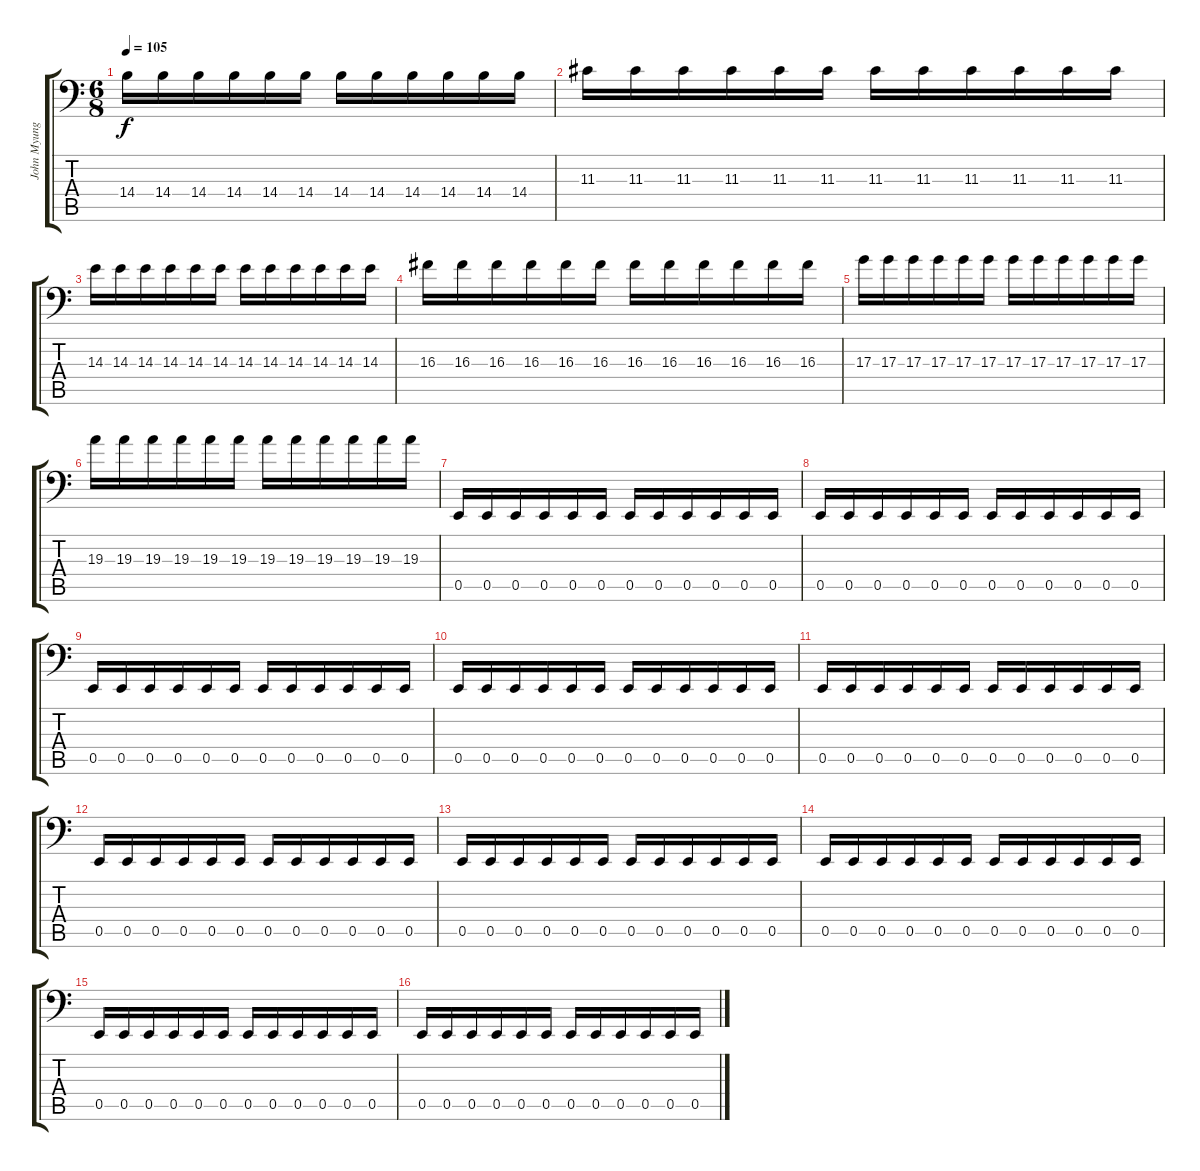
\track ("John Myung" "John Myung") {instrument electricbassfinger}
\staff {score tabs}
\tuning (C3 G2 D2 A1 E1 B0) {hide}
\ts (6 8)
\tempo 105
\clef f4
\ks c
14.4.16{dy f} 14.4.16 14.4.16 14.4.16 14.4.16 14.4.16 14.4.16 14.4.16 14.4.16 14.4.16 14.4.16 14.4.16 |
11.3.16 11.3.16 11.3.16 11.3.16 11.3.16 11.3.16 11.3.16 11.3.16 11.3.16 11.3.16 11.3.16 11.3.16 |
14.3.16 14.3.16 14.3.16 14.3.16 14.3.16 14.3.16 14.3.16 14.3.16 14.3.16 14.3.16 14.3.16 14.3.16 |
16.3.16 16.3.16 16.3.16 16.3.16 16.3.16 16.3.16 16.3.16 16.3.16 16.3.16 16.3.16 16.3.16 16.3.16 |
17.3.16 17.3.16 17.3.16 17.3.16 17.3.16 17.3.16 17.3.16 17.3.16 17.3.16 17.3.16 17.3.16 17.3.16 |
19.3.16 19.3.16 19.3.16 19.3.16 19.3.16 19.3.16 19.3.16 19.3.16 19.3.16 19.3.16 19.3.16 19.3.16 |
0.5.16 0.5.16 0.5.16 0.5.16 0.5.16 0.5.16 0.5.16 0.5.16 0.5.16 0.5.16 0.5.16 0.5.16 |
0.5.16 0.5.16 0.5.16 0.5.16 0.5.16 0.5.16 0.5.16 0.5.16 0.5.16 0.5.16 0.5.16 0.5.16 |
0.5.16 0.5.16 0.5.16 0.5.16 0.5.16 0.5.16 0.5.16 0.5.16 0.5.16 0.5.16 0.5.16 0.5.16 |
0.5.16{volume 16} 0.5.16 0.5.16 0.5.16 0.5.16 0.5.16 0.5.16 0.5.16 0.5.16 0.5.16 0.5.16 0.5.16 |
0.5.16{volume 16} 0.5.16 0.5.16 0.5.16 0.5.16 0.5.16 0.5.16 0.5.16 0.5.16 0.5.16 0.5.16 0.5.16 |
0.5.16 0.5.16 0.5.16 0.5.16 0.5.16 0.5.16 0.5.16 0.5.16 0.5.16 0.5.16 0.5.16 0.5.16 |
0.5.16 0.5.16 0.5.16 0.5.16 0.5.16 0.5.16 0.5.16 0.5.16 0.5.16 0.5.16 0.5.16 0.5.16 |
0.5.16 0.5.16 0.5.16 0.5.16 0.5.16 0.5.16 0.5.16 0.5.16 0.5.16 0.5.16 0.5.16 0.5.16 |
0.5.16 0.5.16 0.5.16 0.5.16 0.5.16 0.5.16 0.5.16 0.5.16 0.5.16 0.5.16 0.5.16 0.5.16 |
0.5.16 0.5.16 0.5.16 0.5.16 0.5.16 0.5.16 0.5.16 0.5.16 0.5.16 0.5.16 0.5.16 0.5.16
